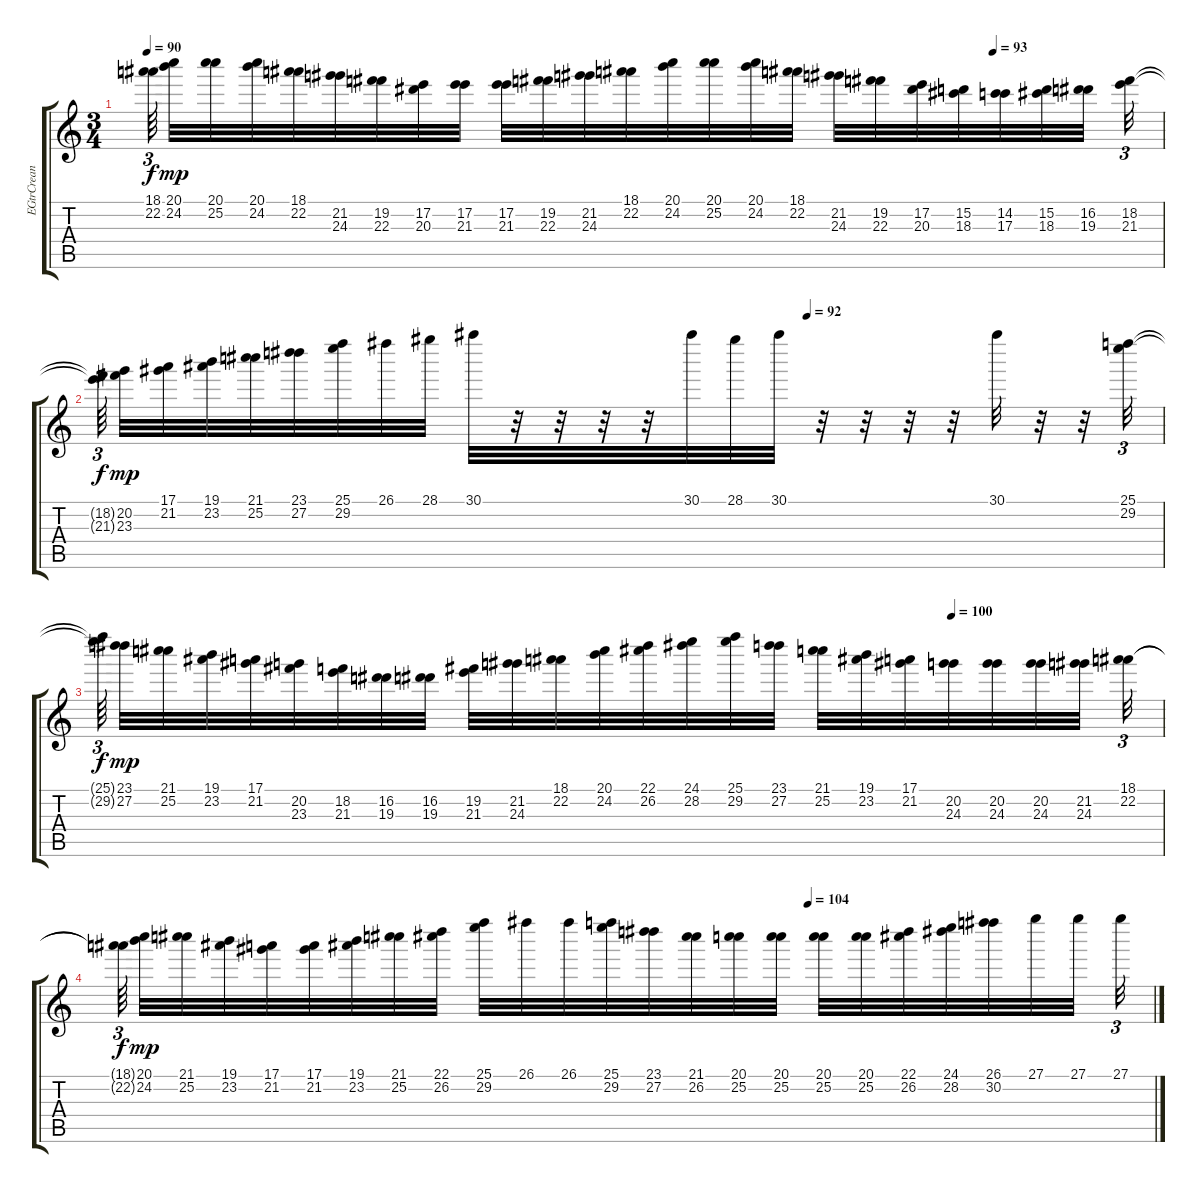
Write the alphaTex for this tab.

\track ("EGtrCrean" "EGtrCrean") {instrument distortionguitar}
\staff {score tabs}
\tuning (E4 B3 G3 D3 A2 E2) {hide}
\ts (3 4)
\tempo 90
\tempo (93 0.8333333333333334)
\clef g2
\ks c
(18.1{t} 22.2{t}).64{tu (3 2) dy f} (20.1 24.2).32{dy mp balance 7} (20.1 25.2).32 (20.1 24.2).32 (18.1 22.2).32 (21.2 24.3).32 (19.2 22.3).32 (17.2 20.3).32 (17.2 21.3).32 (17.2 21.3).32{balance 7} (19.2 22.3).32 (21.2 24.3).32 (18.1 22.2).32 (20.1 24.2).32{balance 7} (20.1 25.2).32 (20.1 24.2).32 (18.1 22.2).32 (21.2 24.3).32 (19.2 22.3).32 (17.2 20.3).32 (15.2 18.3).32 (14.2 17.3).32 (15.2 18.3).32 (16.2 19.3).32 (18.2 21.3).32{tu (3 2)} |
\tempo (92 0.6666666666666666)
(18.2{t} 21.3{t}).64{tu (3 2) dy f} (20.2 23.3).32{dy mp} (17.1 21.2).32 (19.1 23.2).32 (21.1 25.2).32 (23.1 27.2).32 (25.1 29.2).32 26.1.32 28.1.32{balance 6} 30.1.32 r.32 r.32 r.32 r.32 30.1.32 28.1.32 30.1.32{balance 6} r.32 r.32 r.32 r.32 30.1.32 r.32 r.32 (25.1 29.2).32{tu (3 2)} |
\tempo (100 0.8020833333333334)
(25.1{t} 29.2{t}).64{tu (3 2) dy f} (23.1 27.2).32{dy mp} (21.1 25.2).32{balance 6} (19.1 23.2).32 (17.1 21.2).32 (20.2 23.3).32{balance 6} (18.2 21.3).32 (16.2 19.3).32 (16.2 19.3).32 (19.2 21.3).32 (21.2 24.3).32 (18.1 22.2).32 (20.1 24.2).32 (22.1 26.2).32 (24.1 28.2).32 (25.1 29.2).32 (23.1 27.2).32 (21.1 25.2).32 (19.1 23.2).32 (17.1 21.2).32{balance 5} (20.2 24.3).32 (20.2 24.3).32 (20.2 24.3).32 (21.2 24.3).32{balance 5} (18.1 22.2).32{tu (3 2)} |
\tempo (104 0.6666666666666666)
(18.1{t} 22.2{t}).64{tu (3 2) dy f} (20.1 24.2).32{dy mp} (21.1 25.2).32 (19.1 23.2).32 (17.1 21.2).32 (17.1 21.2).32 (19.1 23.2).32 (21.1 25.2).32 (22.1 26.2).32 (25.1 29.2).32{balance 5} 26.1.32 26.1.32 (25.1 29.2).32 (23.1 27.2).32 (21.1 26.2).32 (20.1 25.2).32 (20.1 25.2).32 (20.1 25.2).32 (20.1 25.2).32 (22.1 26.2).32 (24.1 28.2).32 (26.1 30.2).32 27.1.32{balance 4} 27.1.32 27.1.32{tu (3 2)}
